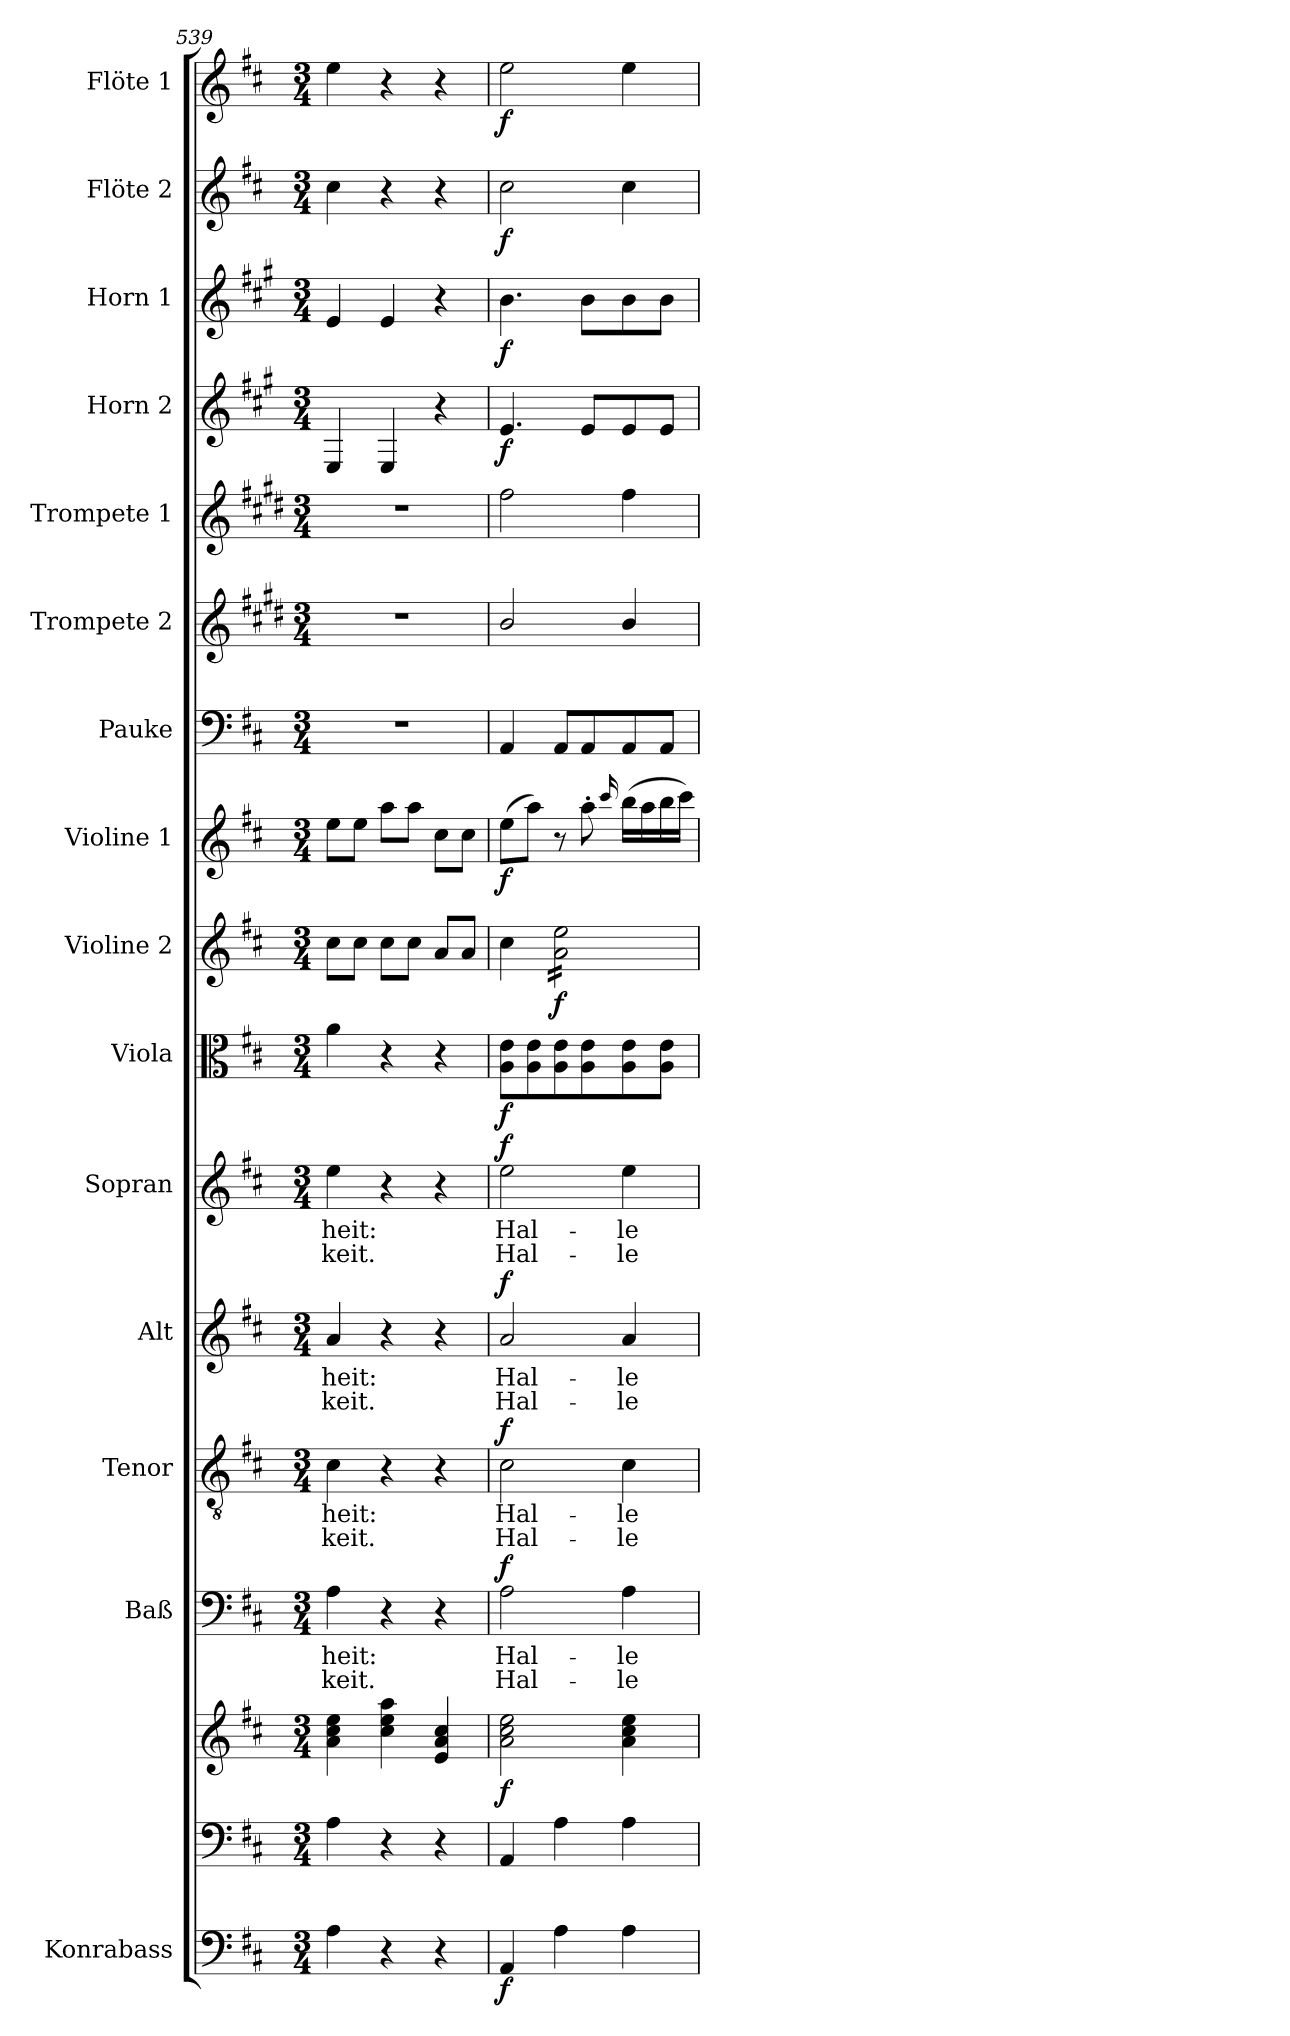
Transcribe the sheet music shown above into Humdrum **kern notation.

**kern	**dynam	**kern	**kern	**dynam	**kern	**text	**text	**dynam	**kern	**text	**text	**dynam	**kern	**text	**text	**dynam	**kern	**text	**text	**dynam	**kern	**dynam	**kern	**dynam	**kern	**dynam	**kern	**kern	**kern	**kern	**dynam	**kern	**dynam	**kern	**dynam	**kern	**dynam
*part16	*part16	*part15	*part15	*part15	*part14	*part14	*part14	*part14	*part13	*part13	*part13	*part13	*part12	*part12	*part12	*part12	*part11	*part11	*part11	*part11	*part10	*part10	*part9	*part9	*part8	*part8	*part7	*part6	*part5	*part4	*part4	*part3	*part3	*part2	*part2	*part1	*part1
*staff17	*staff17	*staff16	*staff15	*staff15/16	*staff14	*staff14	*staff14	*staff14	*staff13	*staff13	*staff13	*staff13	*staff12	*staff12	*staff12	*staff12	*staff11	*staff11	*staff11	*staff11	*staff10	*staff10	*staff9	*staff9	*staff8	*staff8	*staff7	*staff6	*staff5	*staff4	*staff4	*staff3	*staff3	*staff2	*staff2	*staff1	*staff1
*I"Konrabass	*	*	*	*	*I"Baß	*	*	*	*I"Tenor	*	*	*	*I"Alt	*	*	*	*I"Sopran	*	*	*	*I"Viola	*	*I"Violine 2	*	*I"Violine 1	*	*I"Pauke	*I"Trompete 2	*I"Trompete 1	*I"Horn 2	*	*I"Horn 1	*	*I"Flöte 2	*	*I"Flöte 1	*
*I'Kb.	*	*	*	*	*I'Baß	*	*	*	*I'Ten	*	*	*	*I'Alt	*	*	*	*I'Sop	*	*	*	*I'Vla.	*	*I'Vln. 2	*	*I'Vln. 1	*	*I'Pk.	*I'Trp. 2	*I'Trp. 1	*I'Hrn. 2	*	*I'Hrn. 1	*	*I'Fl. 2	*	*I'Fl. 1	*
*clefF4	*	*clefF4	*clefG2	*	*clefF4	*	*	*	*clefGv2	*	*	*	*clefG2	*	*	*	*clefG2	*	*	*	*clefC3	*	*clefG2	*	*clefG2	*	*clefF4	*clefG2	*clefG2	*clefG2	*	*clefG2	*	*clefG2	*	*clefG2	*
*ITrd7c12	*	*	*	*	*	*	*	*	*	*	*	*	*	*	*	*	*	*	*	*	*	*	*	*	*	*	*	*ITrd1c2	*ITrd1c2	*ITrd4c7	*	*ITrd4c7	*	*	*	*	*
*k[f#c#]	*	*k[f#c#]	*k[f#c#]	*	*k[f#c#]	*	*	*	*k[f#c#]	*	*	*	*k[f#c#]	*	*	*	*k[f#c#]	*	*	*	*k[f#c#]	*	*k[f#c#]	*	*k[f#c#]	*	*k[f#c#]	*k[f#c#]	*k[f#c#]	*k[f#c#]	*	*k[f#c#]	*	*k[f#c#]	*	*k[f#c#]	*
*D:	*	*D:	*D:	*	*D:	*	*	*	*D:	*	*	*	*D:	*	*	*	*D:	*	*	*	*D:	*	*D:	*	*D:	*	*D:	*D:	*D:	*D:	*	*D:	*	*D:	*	*D:	*
*M3/4	*	*M3/4	*M3/4	*	*M3/4	*	*	*	*M3/4	*	*	*	*M3/4	*	*	*	*M3/4	*	*	*	*M3/4	*	*M3/4	*	*M3/4	*	*M3/4	*M3/4	*M3/4	*M3/4	*	*M3/4	*	*M3/4	*	*M3/4	*
=539	=539	=539	=539	=539	=539	=539	=539	=539	=539	=539	=539	=539	=539	=539	=539	=539	=539	=539	=539	=539	=539	=539	=539	=539	=539	=539	=539	=539	=539	=539	=539	=539	=539	=539	=539	=539	=539
!	!	!	!	!	!	!LO:LY:b	!LO:LY:b	!	!	!LO:LY:b	!LO:LY:b	!	!	!LO:LY:b	!LO:LY:b	!	!	!LO:LY:b	!LO:LY:b	!	!	!	!	!	!	!	!	!	!	!	!	!	!	!	!	!	!
4AA\	.	4A\	4a\ 4cc#\ 4ee\	.	4A\	-heit:	-keit.	.	4c#\	-heit:	-keit.	.	4a/	-heit:	-keit.	.	4ee\	-heit:	-keit.	.	4a\	.	8cc#\L	.	8ee\L	.	2.r	2.r	2.r	4AA/	.	4A/	.	4cc#\	.	4ee\	.
.	.	.	.	.	.	.	.	.	.	.	.	.	.	.	.	.	.	.	.	.	.	.	8cc#\J	.	8ee\J	.	.	.	.	.	.	.	.	.	.	.	.
4r	.	4r	4cc#\ 4ee\ 4aa\	.	4r	.	.	.	4r	.	.	.	4r	.	.	.	4r	.	.	.	4r	.	8cc#\L	.	8aa\L	.	.	.	.	4AA/	.	4A/	.	4r	.	4r	.
.	.	.	.	.	.	.	.	.	.	.	.	.	.	.	.	.	.	.	.	.	.	.	8cc#\J	.	8aa\J	.	.	.	.	.	.	.	.	.	.	.	.
4r	.	4r	4e/ 4a/ 4cc#/	.	4r	.	.	.	4r	.	.	.	4r	.	.	.	4r	.	.	.	4r	.	8a/L	.	8cc#\L	.	.	.	.	4r	.	4r	.	4r	.	4r	.
.	.	.	.	.	.	.	.	.	.	.	.	.	.	.	.	.	.	.	.	.	.	.	8a/J	.	8cc#\J	.	.	.	.	.	.	.	.	.	.	.	.
=540	=540	=540	=540	=540	=540	=540	=540	=540	=540	=540	=540	=540	=540	=540	=540	=540	=540	=540	=540	=540	=540	=540	=540	=540	=540	=540	=540	=540	=540	=540	=540	=540	=540	=540	=540	=540	=540
!	!LO:DY:b	!	!	!LO:DY:b	!	!LO:LY:b	!LO:LY:b	!LO:DY:a	!	!LO:LY:b	!LO:LY:b	!LO:DY:a	!	!LO:LY:b	!LO:LY:b	!LO:DY:a	!	!LO:LY:b	!LO:LY:b	!LO:DY:a	!	!LO:DY:b	!	!	!	!LO:DY:b	!	!	!	!	!LO:DY:b	!	!LO:DY:b	!	!LO:DY:b	!	!LO:DY:b
4AAA/	f	4AA/	2a\ 2cc#\ 2ee\	f	2A\	Hal-	Hal-	f	2c#\	Hal-	Hal-	f	2a/	Hal-	Hal-	f	2ee\	Hal-	Hal-	f	8A\ 8e\L	f	4cc#\	.	(>8ee\L	f	4AA/	2a/	2ee\	4.A/	f	4.e\	f	2cc#\	f	2ee\	f
.	.	.	.	.	.	.	.	.	.	.	.	.	.	.	.	.	.	.	.	.	8A\ 8e\	.	.	.	8aa\J)	.	.	.	.	.	.	.	.	.	.	.	.
!	!	!	!	!	!	!	!	!	!	!	!	!	!	!	!	!	!	!	!	!	!	!	!	!LO:DY:b	!	!	!	!	!	!	!	!	!	!	!	!	!
*	*	*	*	*	*	*	*	*	*	*	*	*	*	*	*	*	*	*	*	*	*	*	*tremolo	*	*	*	*	*	*	*	*	*	*	*	*	*	*
4AA\	.	4A\	.	.	.	.	.	.	.	.	.	.	.	.	.	.	.	.	.	.	8A\ 8e\	.	16a\ 16ee\LL	f	8r	.	8AA/L	.	.	.	.	.	.	.	.	.	.
.	.	.	.	.	.	.	.	.	.	.	.	.	.	.	.	.	.	.	.	.	.	.	16a\ 16ee\	.	.	.	.	.	.	.	.	.	.	.	.	.	.
.	.	.	.	.	.	.	.	.	.	.	.	.	.	.	.	.	.	.	.	.	8A\ 8e\	.	16a\ 16ee\	.	8aa'>\	.	8AA/	.	.	8A/L	.	8e\L	.	.	.	.	.
.	.	.	.	.	.	.	.	.	.	.	.	.	.	.	.	.	.	.	.	.	.	.	16a\ 16ee\	.	.	.	.	.	.	.	.	.	.	.	.	.	.
.	.	.	.	.	.	.	.	.	.	.	.	.	.	.	.	.	.	.	.	.	.	.	.	.	16qqccc#/	.	.	.	.	.	.	.	.	.	.	.	.
!	!	!	!	!	!	!LO:LY:b	!LO:LY:b	!	!	!LO:LY:b	!LO:LY:b	!	!	!LO:LY:b	!LO:LY:b	!	!	!LO:LY:b	!LO:LY:b	!	!	!	!	!	!	!	!	!	!	!	!	!	!	!	!	!	!
4AA\	.	4A\	4a\ 4cc#\ 4ee\	.	4A\	-le-	-le-	.	4c#\	-le-	-le-	.	4a/	-le-	-le-	.	4ee\	-le-	-le-	.	8A\ 8e\	.	16a\ 16ee\	.	(>16bb\LL	.	8AA/	4a/	4ee\	8A/	.	8e\	.	4cc#\	.	4ee\	.
.	.	.	.	.	.	.	.	.	.	.	.	.	.	.	.	.	.	.	.	.	.	.	16a\ 16ee\	.	16aa\	.	.	.	.	.	.	.	.	.	.	.	.
.	.	.	.	.	.	.	.	.	.	.	.	.	.	.	.	.	.	.	.	.	8A\ 8e\J	.	16a\ 16ee\	.	16bb\	.	8AA/J	.	.	8A/J	.	8e\J	.	.	.	.	.
.	.	.	.	.	.	.	.	.	.	.	.	.	.	.	.	.	.	.	.	.	.	.	16a\ 16ee\JJ	.	16ccc#\JJ)	.	.	.	.	.	.	.	.	.	.	.	.
*	*	*	*	*	*	*	*	*	*	*	*	*	*	*	*	*	*	*	*	*	*	*	*Xtremolo	*	*	*	*	*	*	*	*	*	*	*	*	*	*
=	=	=	=	=	=	=	=	=	=	=	=	=	=	=	=	=	=	=	=	=	=	=	=	=	=	=	=	=	=	=	=	=	=	=	=	=	=
*-	*-	*-	*-	*-	*-	*-	*-	*-	*-	*-	*-	*-	*-	*-	*-	*-	*-	*-	*-	*-	*-	*-	*-	*-	*-	*-	*-	*-	*-	*-	*-	*-	*-	*-	*-	*-	*-
